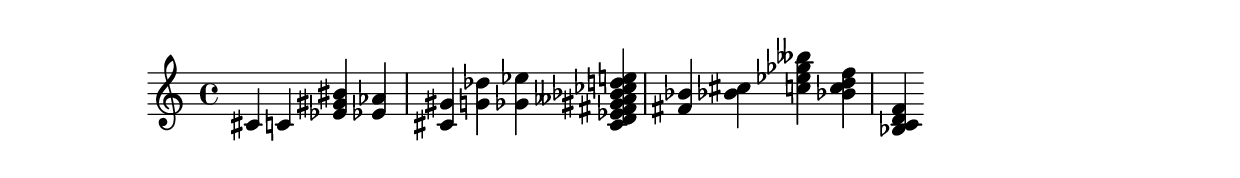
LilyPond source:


\version "2.1.26"

\header {

    texidoc ="Accidentals are placed as closely as possible.
Accidentals in corresponding octaves are aligned.
The top accidental should be nearest to the chord. The
flats in a sixth should be staggered.  "
    
}


\score { \notes \context Voice \relative c' {
    cis4
    c4
 \transpose c c' {    
  <bis es gis>4
  <es! as!>
  <gis! cis!>
  <g! des'>
  <ges! es'!>
}    
    <cis d es fis gis ases bes ces d e! >4
    <bes'! fis!>     
    <bes! cis!>
    <c! es ges beses>
    <bes! c d f >    
    <bes,! c d f >
}
\paper { raggedright = ##t}
     }


